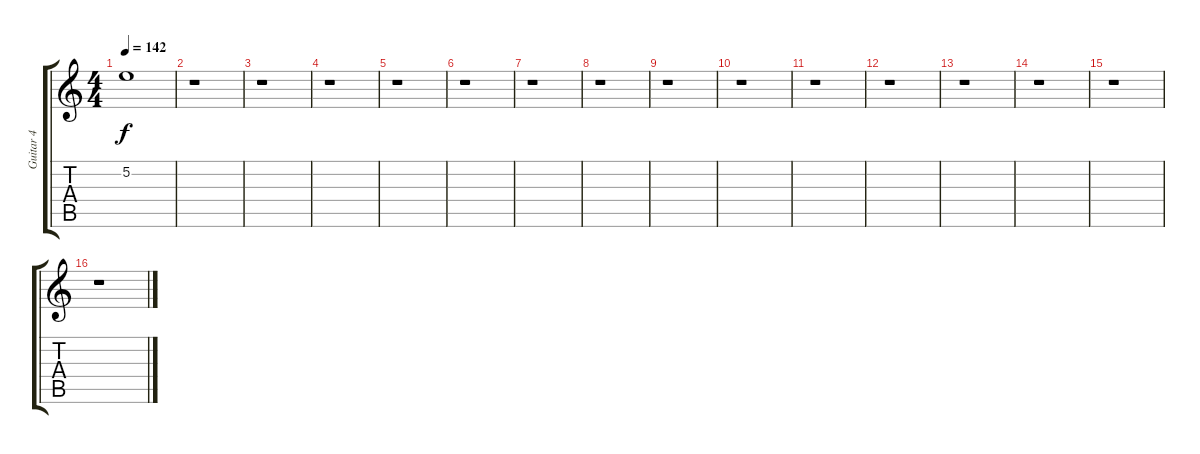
\track ("Guitar 4" "Guitar 4") {instrument overdrivenguitar}
\staff {score tabs}
\tuning (E4 B3 G3 D3 A2 E2) {hide}
\ts (4 4)
\tempo 142
\clef g2
\ks c
5.2{t}.1{dy f} |
r.1 |
r.1 |
r.1 |
r.1 |
r.1 |
r.1 |
r.1 |
r.1 |
r.1 |
r.1 |
r.1 |
r.1 |
r.1 |
r.1 |
r.1
